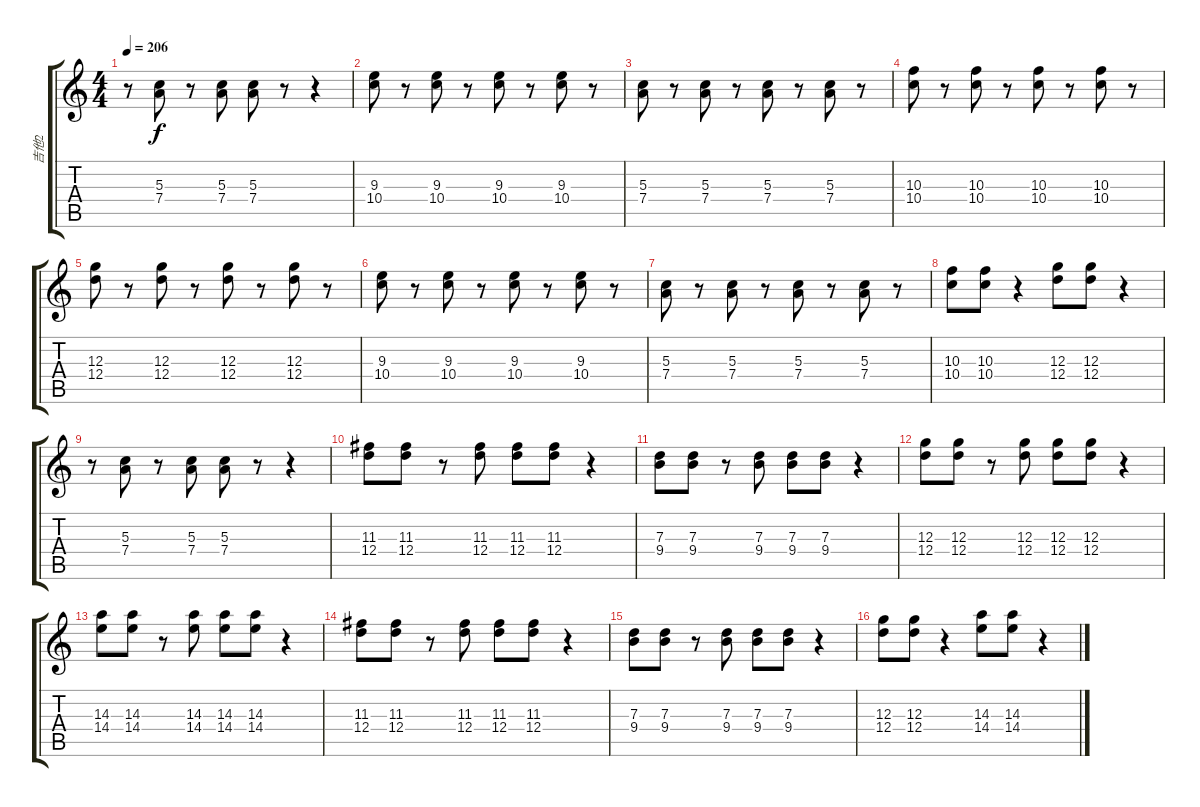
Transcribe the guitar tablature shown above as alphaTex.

\track ("吉他2" "吉他2") {instrument acousticguitarnylon}
\staff {score tabs}
\tuning (E4 B3 G3 D3 A2 E2) {hide}
\ts (4 4)
\tempo 206
\clef g2
\ks c
r.8{dy f} (5.3 7.4).8 r.8 (5.3 7.4).8 (5.3 7.4).8 r.8 r.4 |
(9.3 10.4).8 r.8 (9.3 10.4).8 r.8 (9.3 10.4).8 r.8 (9.3 10.4).8 r.8 |
(5.3 7.4).8 r.8 (5.3 7.4).8 r.8 (5.3 7.4).8 r.8 (5.3 7.4).8 r.8 |
(10.3 10.4).8 r.8 (10.3 10.4).8 r.8 (10.3 10.4).8 r.8 (10.3 10.4).8 r.8 |
(12.3 12.4).8 r.8 (12.3 12.4).8 r.8 (12.3 12.4).8 r.8 (12.3 12.4).8 r.8 |
(9.3 10.4).8 r.8 (9.3 10.4).8 r.8 (9.3 10.4).8 r.8 (9.3 10.4).8 r.8 |
(5.3 7.4).8 r.8 (5.3 7.4).8 r.8 (5.3 7.4).8 r.8 (5.3 7.4).8 r.8 |
(10.3 10.4).8 (10.3 10.4).8 r.4 (12.3 12.4).8 (12.3 12.4).8 r.4 |
r.8 (5.3 7.4).8 r.8 (5.3 7.4).8 (5.3 7.4).8 r.8 r.4 |
(11.3 12.4).8 (11.3 12.4).8 r.8 (11.3 12.4).8 (11.3 12.4).8 (11.3 12.4).8 r.4 |
(7.3 9.4).8 (7.3 9.4).8 r.8 (7.3 9.4).8 (7.3 9.4).8 (7.3 9.4).8 r.4 |
(12.3 12.4).8 (12.3 12.4).8 r.8 (12.3 12.4).8 (12.3 12.4).8 (12.3 12.4).8 r.4 |
(14.3 14.4).8 (14.3 14.4).8 r.8 (14.3 14.4).8 (14.3 14.4).8 (14.3 14.4).8 r.4 |
(11.3 12.4).8 (11.3 12.4).8 r.8 (11.3 12.4).8 (11.3 12.4).8 (11.3 12.4).8 r.4 |
(7.3 9.4).8 (7.3 9.4).8 r.8 (7.3 9.4).8 (7.3 9.4).8 (7.3 9.4).8 r.4 |
(12.3 12.4).8 (12.3 12.4).8 r.4 (14.3 14.4).8 (14.3 14.4).8 r.4
